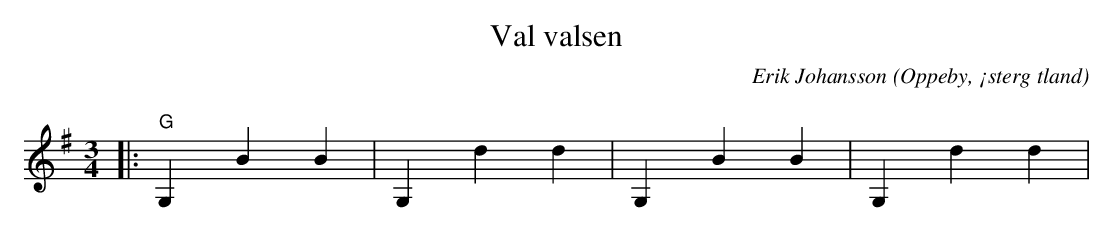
X:1
T:Val valsen
C:Erik Johansson
O:Oppeby, ¡sterg tland
Q:140
M:3/4
L:1/8
K:G
|:"G"G,2B2B2|G,2d2d2 |G,2B2B2|G,2d2d2 |
